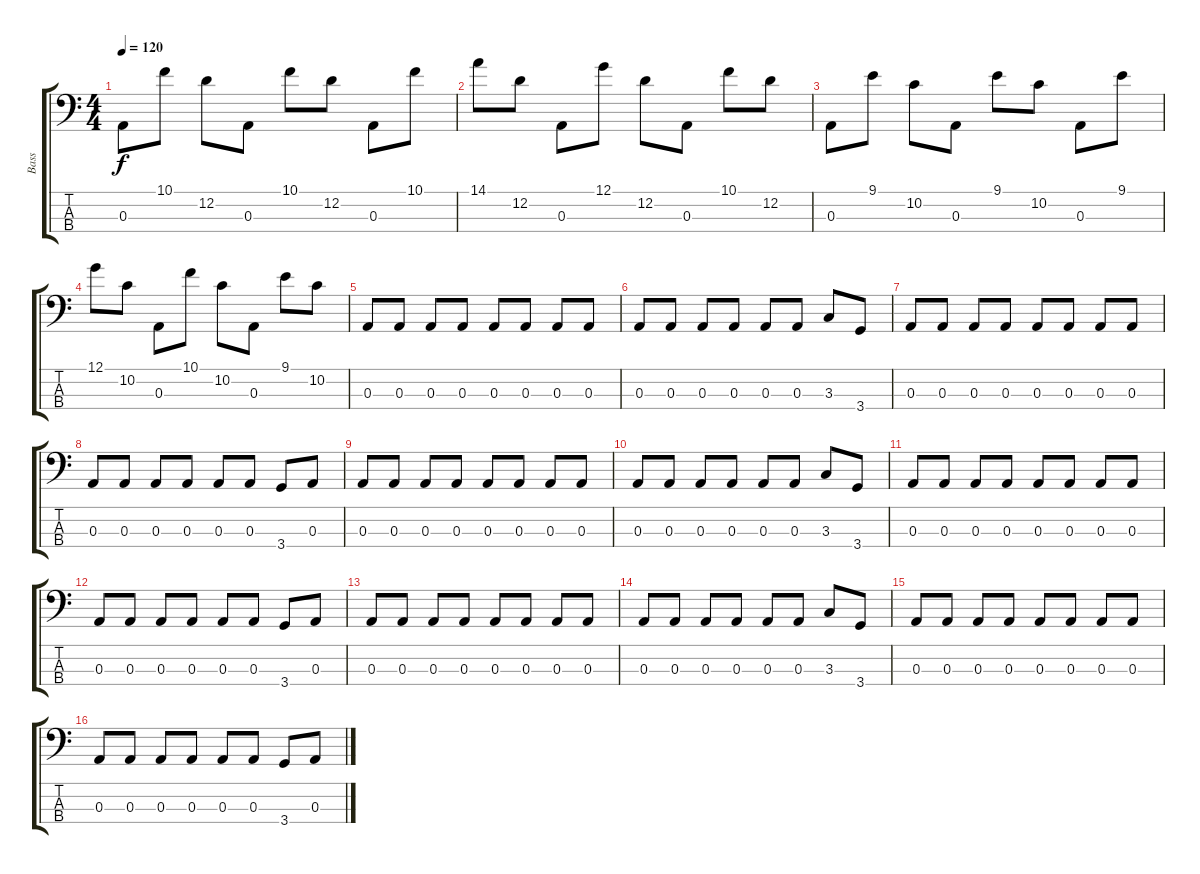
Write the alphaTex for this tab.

\track ("Bass" "Bass") {instrument electricbassfinger}
\staff {score tabs}
\tuning (G2 D2 A1 E1) {hide}
\ts (4 4)
\tempo 120
\clef f4
\ks c
0.3.8{dy f} 10.1.8 12.2.8 0.3.8 10.1.8 12.2.8 0.3.8 10.1.8 |
14.1.8 12.2.8 0.3.8 12.1.8 12.2.8 0.3.8 10.1.8 12.2.8 |
0.3.8 9.1.8 10.2.8 0.3.8 9.1.8 10.2.8 0.3.8 9.1.8 |
12.1.8 10.2.8 0.3.8 10.1.8 10.2.8 0.3.8 9.1.8 10.2.8 |
0.3.8 0.3.8 0.3.8 0.3.8 0.3.8 0.3.8 0.3.8 0.3.8 |
0.3.8 0.3.8 0.3.8 0.3.8 0.3.8 0.3.8 3.3.8 3.4.8 |
0.3.8 0.3.8 0.3.8 0.3.8 0.3.8 0.3.8 0.3.8 0.3.8 |
0.3.8 0.3.8 0.3.8 0.3.8 0.3.8 0.3.8 3.4.8 0.3.8 |
0.3.8 0.3.8 0.3.8 0.3.8 0.3.8 0.3.8 0.3.8 0.3.8 |
0.3.8 0.3.8 0.3.8 0.3.8 0.3.8 0.3.8 3.3.8 3.4.8 |
0.3.8 0.3.8 0.3.8 0.3.8 0.3.8 0.3.8 0.3.8 0.3.8 |
0.3.8 0.3.8 0.3.8 0.3.8 0.3.8 0.3.8 3.4.8 0.3.8 |
0.3.8 0.3.8 0.3.8 0.3.8 0.3.8 0.3.8 0.3.8 0.3.8 |
0.3.8 0.3.8 0.3.8 0.3.8 0.3.8 0.3.8 3.3.8 3.4.8 |
0.3.8 0.3.8 0.3.8 0.3.8 0.3.8 0.3.8 0.3.8 0.3.8 |
0.3.8 0.3.8 0.3.8 0.3.8 0.3.8 0.3.8 3.4.8 0.3.8
